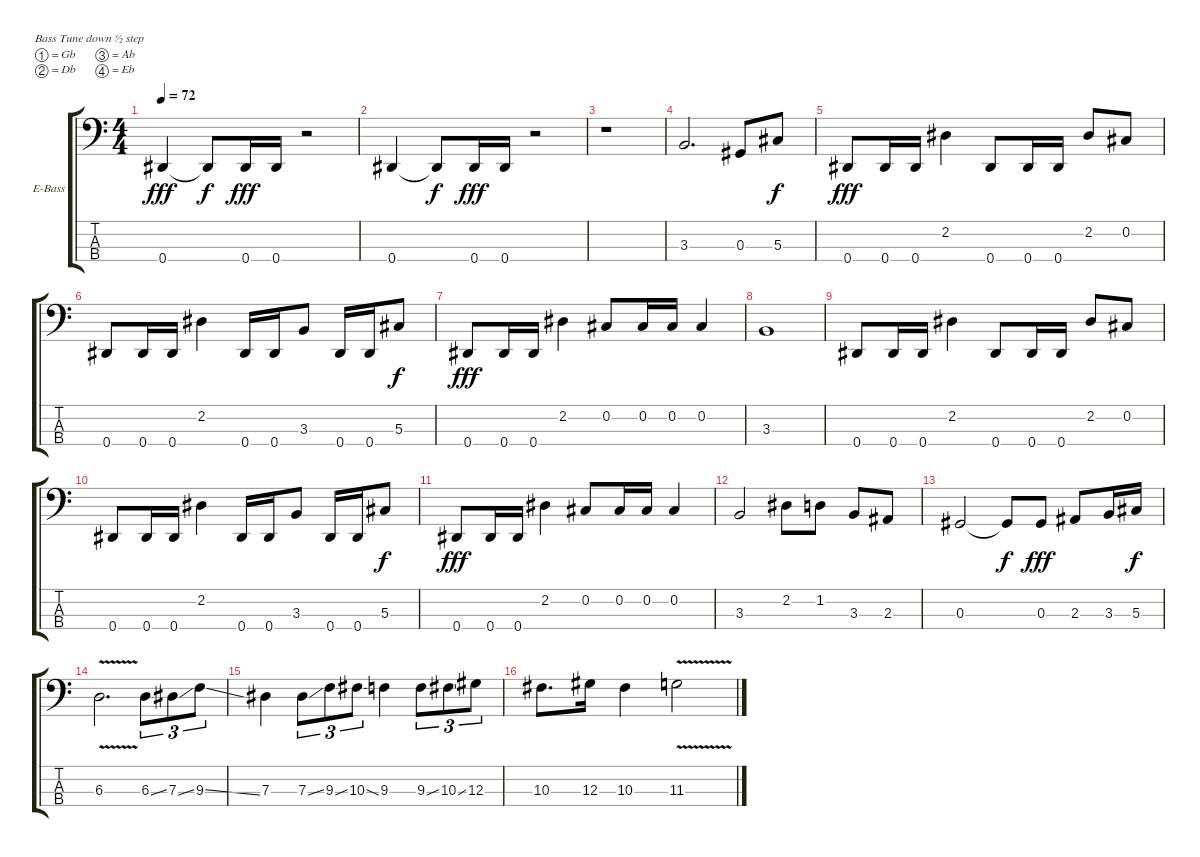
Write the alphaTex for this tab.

\bracketExtendMode groupsimilarinstruments
\firstSystemTrackNameOrientation horizontal
\otherSystemsTrackNameOrientation horizontal
\track ("Bass " "E-Bass") {instrument electricbasspick}
\staff {score tabs}
\tuning (Gb2 Db2 Ab1 Eb1)
\ts (4 4)
\tempo 72
\clef f4
\ks c
0.4.4{dy fff} 0.4{t}.8{dy f} 0.4.16{dy fff} 0.4.16 r.2 |
0.4.4 0.4{t}.8{dy f} 0.4.16{dy fff} 0.4.16 r.2 |
r.1 |
3.3.2{d} 0.3.8 5.3.8{dy f} |
0.4.8{dy fff} 0.4.16 0.4.16 2.2.4 0.4.8 0.4.16 0.4.16 2.2.8 0.2.8 |
0.4.8 0.4.16 0.4.16 2.2.4 0.4.16 0.4.16 3.3.8 0.4.16 0.4.16 5.3.8{dy f} |
0.4.8{dy fff} 0.4.16 0.4.16 2.2.4 0.2.8 0.2.16 0.2.16 0.2.4 |
3.3.1 |
0.4.8 0.4.16 0.4.16 2.2.4 0.4.8 0.4.16 0.4.16 2.2.8 0.2.8 |
0.4.8 0.4.16 0.4.16 2.2.4 0.4.16 0.4.16 3.3.8 0.4.16 0.4.16 5.3.8{dy f} |
0.4.8{dy fff} 0.4.16 0.4.16 2.2.4 0.2.8 0.2.16 0.2.16 0.2.4 |
3.3.2 2.2.8 1.2.8 3.3.8 2.3.8 |
0.3.2 0.3{t}.8{dy f} 0.3.8{dy fff} 2.3.8 3.3.16 5.3.16{dy f} |
6.3{v}.2{d} 6.3{ss}.8{tu (3 2)} 7.3{ss}.8{tu (3 2)} 9.3{ss}.8{tu (3 2)} |
7.3.4 7.3{ss}.8{tu (3 2)} 9.3{ss}.8{tu (3 2)} 10.3{ss}.8{tu (3 2)} 9.3.4 9.3{ss}.8{tu (3 2)} 10.3{ss}.8{tu (3 2)} 12.3.8{tu (3 2)} |
10.3.8{d} 12.3.16 10.3.4 11.3{v}.2
